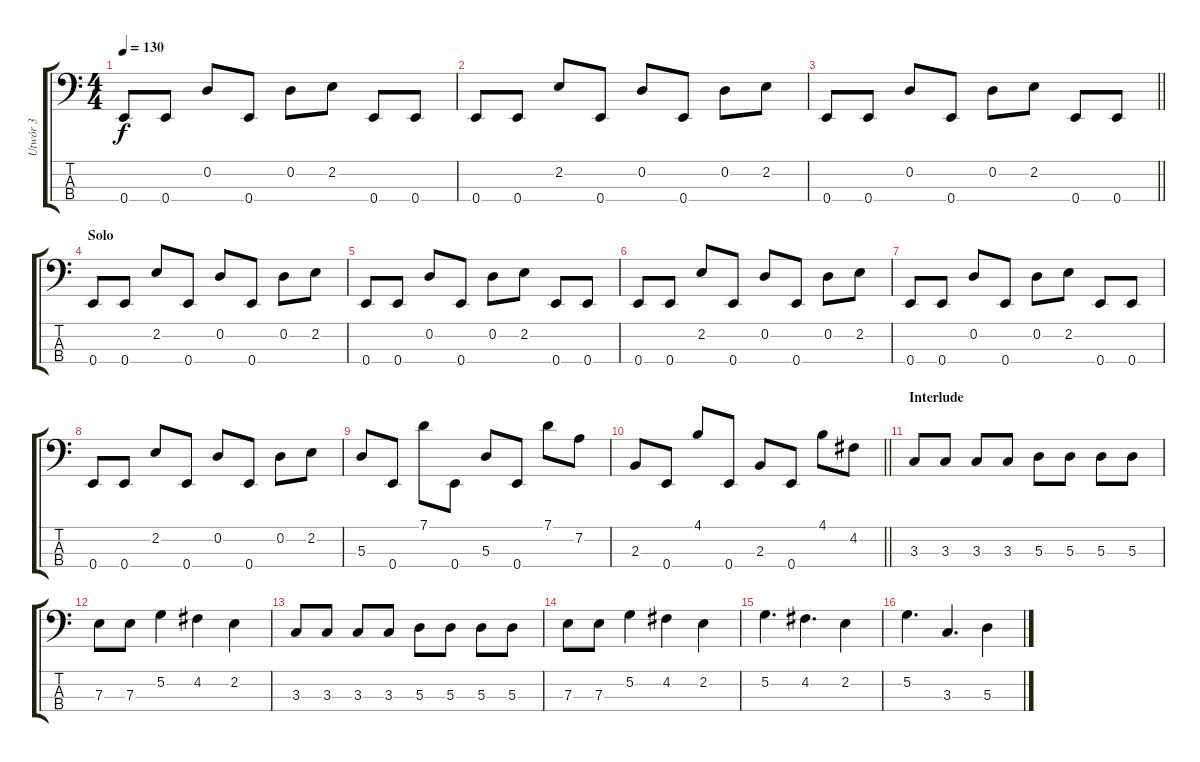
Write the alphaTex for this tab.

\track ("Utwór 3" "Utwór 3") {instrument electricbassfinger}
\staff {score tabs}
\tuning (G2 D2 A1 E1) {hide}
\ts (4 4)
\tempo 130
\clef f4
\ks c
0.4.8{dy f} 0.4.8 0.2.8 0.4.8 0.2.8 2.2.8 0.4.8 0.4.8 |
0.4.8 0.4.8 2.2.8 0.4.8 0.2.8 0.4.8 0.2.8 2.2.8 |
\barLineRight lightlight
0.4.8 0.4.8 0.2.8 0.4.8 0.2.8 2.2.8 0.4.8 0.4.8 |
\section ("" "Solo")
0.4.8 0.4.8 2.2.8 0.4.8 0.2.8 0.4.8 0.2.8 2.2.8 |
0.4.8 0.4.8 0.2.8 0.4.8 0.2.8 2.2.8 0.4.8 0.4.8 |
0.4.8 0.4.8 2.2.8 0.4.8 0.2.8 0.4.8 0.2.8 2.2.8 |
0.4.8 0.4.8 0.2.8 0.4.8 0.2.8 2.2.8 0.4.8 0.4.8 |
0.4.8 0.4.8 2.2.8 0.4.8 0.2.8 0.4.8 0.2.8 2.2.8 |
5.3.8 0.4.8 7.1.8 0.4.8 5.3.8 0.4.8 7.1.8 7.2.8 |
\barLineRight lightlight
2.3.8 0.4.8 4.1.8 0.4.8 2.3.8 0.4.8 4.1.8 4.2.8 |
\section ("" "Interlude")
3.3.8 3.3.8 3.3.8 3.3.8 5.3.8 5.3.8 5.3.8 5.3.8 |
7.3.8 7.3.8 5.2.4 4.2.4 2.2.4 |
3.3.8 3.3.8 3.3.8 3.3.8 5.3.8 5.3.8 5.3.8 5.3.8 |
7.3.8 7.3.8 5.2.4 4.2.4 2.2.4 |
5.2.4{d} 4.2.4{d} 2.2.4 |
5.2.4{d} 3.3.4{d} 5.3.4
